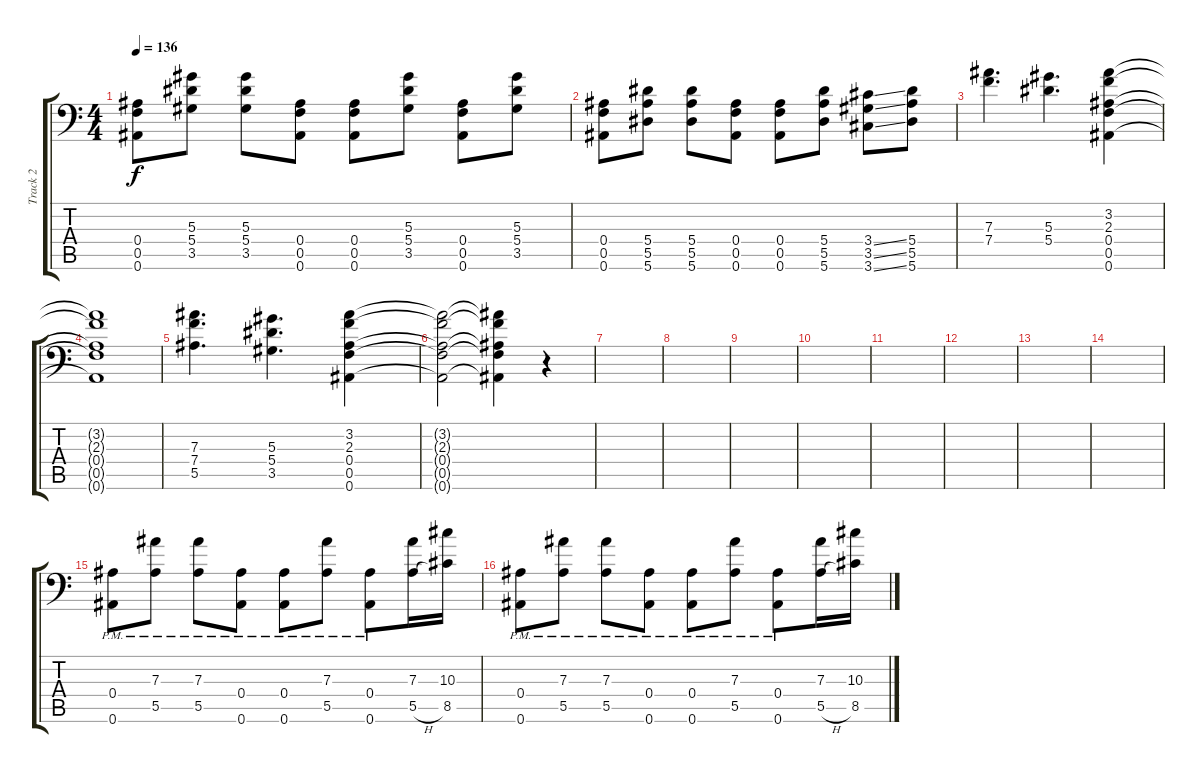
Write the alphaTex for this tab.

\track ("Track 2" "Track 2") {instrument distortionguitar}
\staff {score tabs}
\tuning (C4 G3 Eb3 Bb2 F2 Bb1) {hide}
\ts (4 4)
\tempo 136
\clef f4
\ks c
(0.4 0.5 0.6).8{dy f} (5.3 5.4 3.5).8 (5.3 5.4 3.5).8 (0.4 0.5 0.6).8 (0.4 0.5 0.6).8 (5.3 5.4 3.5).8 (0.4 0.5 0.6).8 (5.3 5.4 3.5).8 |
(0.4 0.5 0.6).8 (5.4 5.5 5.6).8 (5.4 5.5 5.6).8 (0.4 0.5 0.6).8 (0.4 0.5 0.6).8 (5.4 5.5 5.6).8 (3.4{ss} 3.5{ss} 3.6{ss}).8 (5.4 5.5 5.6).8 |
(7.3 7.4).4{d} (5.3 5.4).4{d} (3.2 2.3 0.4 0.5 0.6).4 |
(3.2{t} 2.3{t} 0.4{t} 0.5{t} 0.6{t}).1 |
(7.3 7.4 5.5).4{d} (5.3 5.4 3.5).4{d} (3.2 2.3 0.4 0.5 0.6).4 |
(3.2{t} 2.3{t} 0.4{t} 0.5{t} 0.6{t}).2 (3.2{t} 2.3{t} 0.4{t} 0.5{t} 0.6{t}).4 r.4 |
|
|
|
|
|
|
|
|
(0.4{pm} 0.6{pm}).8 (7.3{pm} 5.5{pm}).8 (7.3{pm} 5.5{pm}).8 (0.4{pm} 0.6{pm}).8 (0.4{pm} 0.6{pm}).8 (7.3{pm} 5.5{pm}).8 (0.4{pm} 0.6{pm}).8 (7.3 5.5{h}).16 (10.3 8.5).16 |
(0.4{pm} 0.6{pm}).8 (7.3{pm} 5.5{pm}).8 (7.3{pm} 5.5{pm}).8 (0.4{pm} 0.6{pm}).8 (0.4{pm} 0.6{pm}).8 (7.3{pm} 5.5{pm}).8 (0.4{pm} 0.6{pm}).8 (7.3 5.5{h}).16 (10.3 8.5).16
